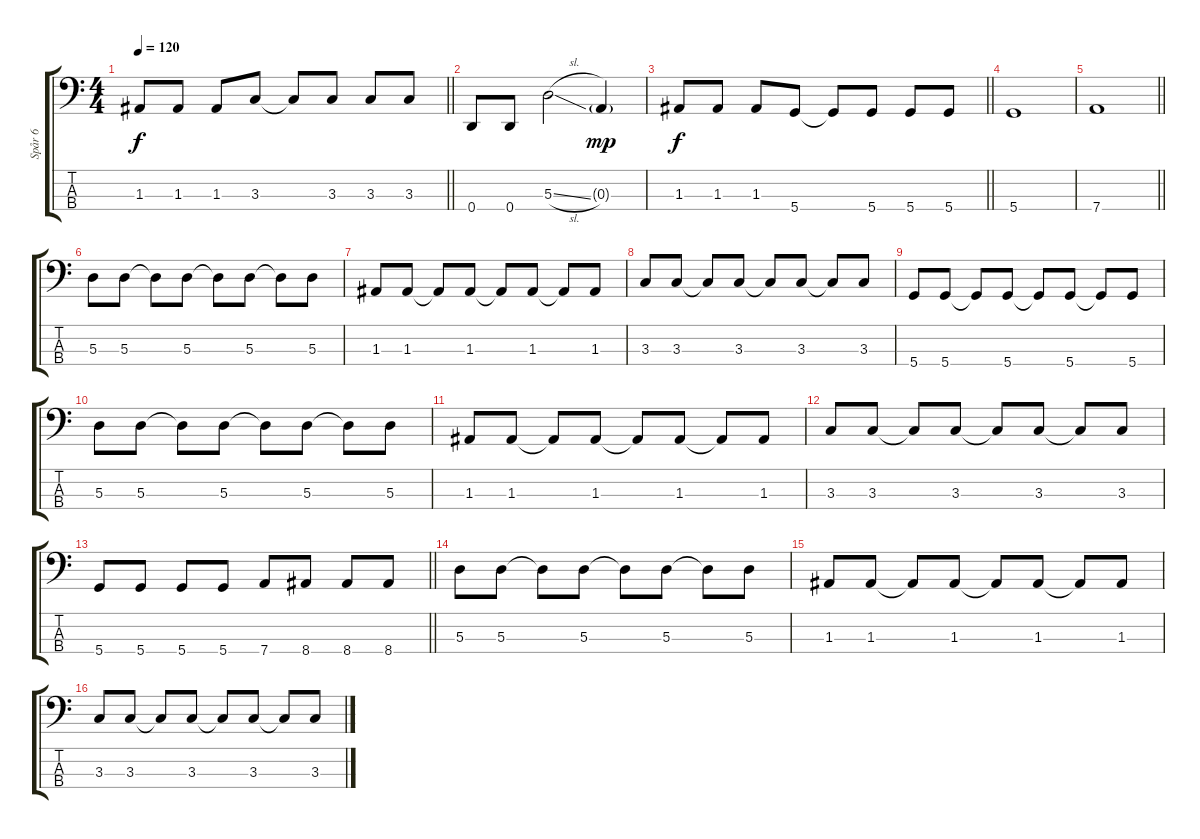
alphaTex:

\track ("Spår 6" "Spår 6") {instrument electricbassfinger}
\staff {score tabs}
\tuning (G2 D2 A1 D1) {hide}
\ts (4 4)
\tempo 120
\clef f4
\barLineRight lightlight
\ks c
1.3.8{dy f} 1.3.8 1.3.8 3.3.8 3.3{t}.8 3.3.8 3.3.8 3.3.8 |
0.4.8 0.4.8 5.3{sl}.2 0.3{g}.4{dy mp} |
\barLineRight lightlight
1.3.8{dy f} 1.3.8 1.3.8 5.4.8 5.4{t}.8 5.4.8 5.4.8 5.4.8 |
5.4.1 |
\barLineRight lightlight
7.4.1 |
5.3.8 5.3.8 5.3{t}.8 5.3.8 5.3{t}.8 5.3.8 5.3{t}.8 5.3.8 |
1.3.8 1.3.8 1.3{t}.8 1.3.8 1.3{t}.8 1.3.8 1.3{t}.8 1.3.8 |
3.3.8 3.3.8 3.3{t}.8 3.3.8 3.3{t}.8 3.3.8 3.3{t}.8 3.3.8 |
5.4.8 5.4.8 5.4{t}.8 5.4.8 5.4{t}.8 5.4.8 5.4{t}.8 5.4.8 |
5.3.8 5.3.8 5.3{t}.8 5.3.8 5.3{t}.8 5.3.8 5.3{t}.8 5.3.8 |
1.3.8 1.3.8 1.3{t}.8 1.3.8 1.3{t}.8 1.3.8 1.3{t}.8 1.3.8 |
3.3.8 3.3.8 3.3{t}.8 3.3.8 3.3{t}.8 3.3.8 3.3{t}.8 3.3.8 |
\barLineRight lightlight
5.4.8 5.4.8 5.4.8 5.4.8 7.4.8 8.4.8 8.4.8 8.4.8 |
5.3.8 5.3.8 5.3{t}.8 5.3.8 5.3{t}.8 5.3.8 5.3{t}.8 5.3.8 |
1.3.8 1.3.8 1.3{t}.8 1.3.8 1.3{t}.8 1.3.8 1.3{t}.8 1.3.8 |
3.3.8 3.3.8 3.3{t}.8 3.3.8 3.3{t}.8 3.3.8 3.3{t}.8 3.3.8
